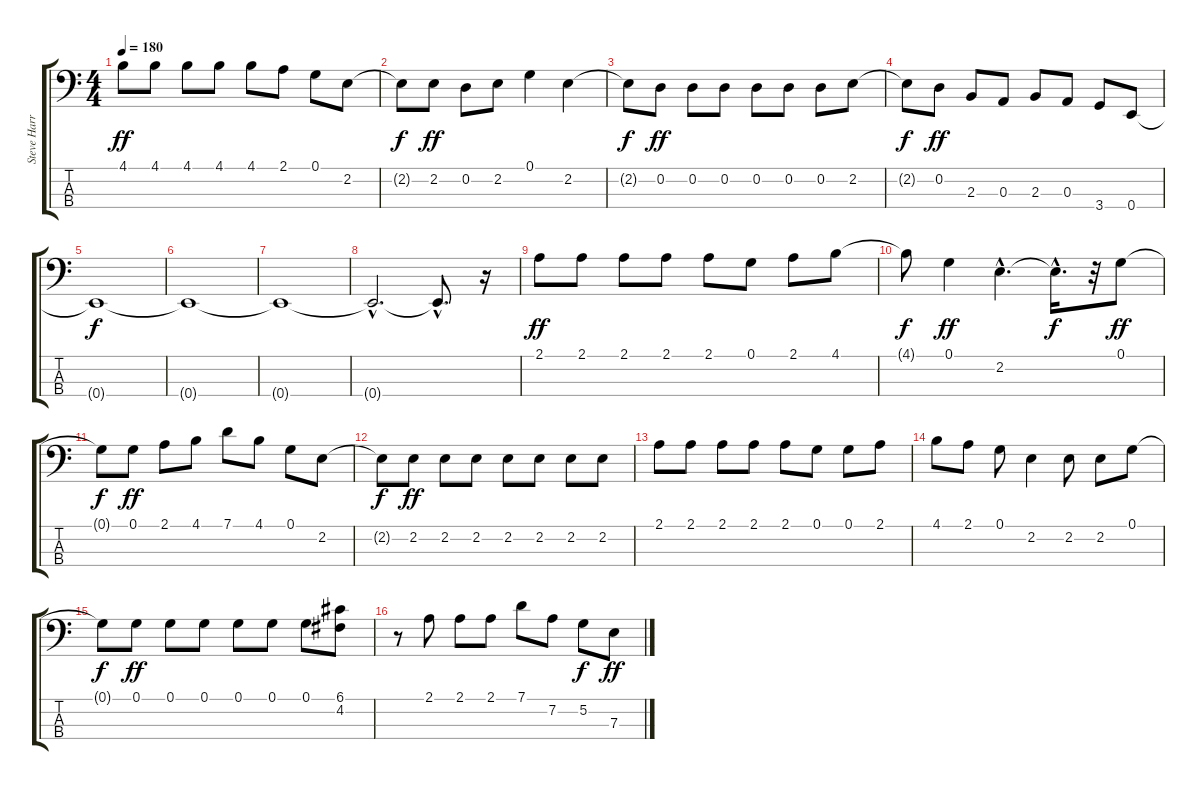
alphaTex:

\track ("Steve Harris" "Steve Harr") {instrument electricbassfinger}
\staff {score tabs}
\tuning (G2 D2 A1 E1) {hide}
\ts (4 4)
\tempo 180
\clef f4
\ks c
4.1.8{dy ff} 4.1.8 4.1.8 4.1.8 4.1.8 2.1.8 0.1.8 2.2.8 |
2.2{t}.8{dy f} 2.2.8{dy ff} 0.2.8 2.2.8 0.1.4 2.2.4 |
2.2{t}.8{dy f} 0.2.8{dy ff} 0.2.8 0.2.8 0.2.8 0.2.8 0.2.8 2.2.8 |
2.2{t}.8{dy f} 0.2.8{dy ff} 2.3.8 0.3.8 2.3.8 0.3.8 3.4.8 0.4.8 |
0.4{t}.1{dy f} |
0.4{t}.1 |
0.4{t}.1 |
0.4{hac t}.2{d} 0.4{hac t}.8{d} r.16 |
2.1.8{dy ff} 2.1.8 2.1.8 2.1.8 2.1.8 0.1.8 2.1.8 4.1.8 |
4.1{t}.8{dy f} 0.1.4{dy ff} 2.2{hac}.4{d} 2.2{hac t}.16{d dy f} r.32 0.1.8{dy ff} |
0.1{t}.8{dy f} 0.1.8{dy ff} 2.1.8 4.1.8 7.1.8 4.1.8 0.1.8 2.2.8 |
2.2{t}.8{dy f} 2.2.8{dy ff} 2.2.8 2.2.8 2.2.8 2.2.8 2.2.8 2.2.8 |
2.1.8 2.1.8 2.1.8 2.1.8 2.1.8 0.1.8 0.1.8 2.1.8 |
4.1.8 2.1.8 0.1.8 2.2.4 2.2.8 2.2.8 0.1.8 |
0.1{t}.8{dy f} 0.1.8{dy ff} 0.1.8 0.1.8 0.1.8 0.1.8 0.1.8 (6.1 4.2).8 |
r.8 2.1.8 2.1.8 2.1.8 7.1.8 7.2.8 5.2.8{dy f} 7.3.8{dy ff}
